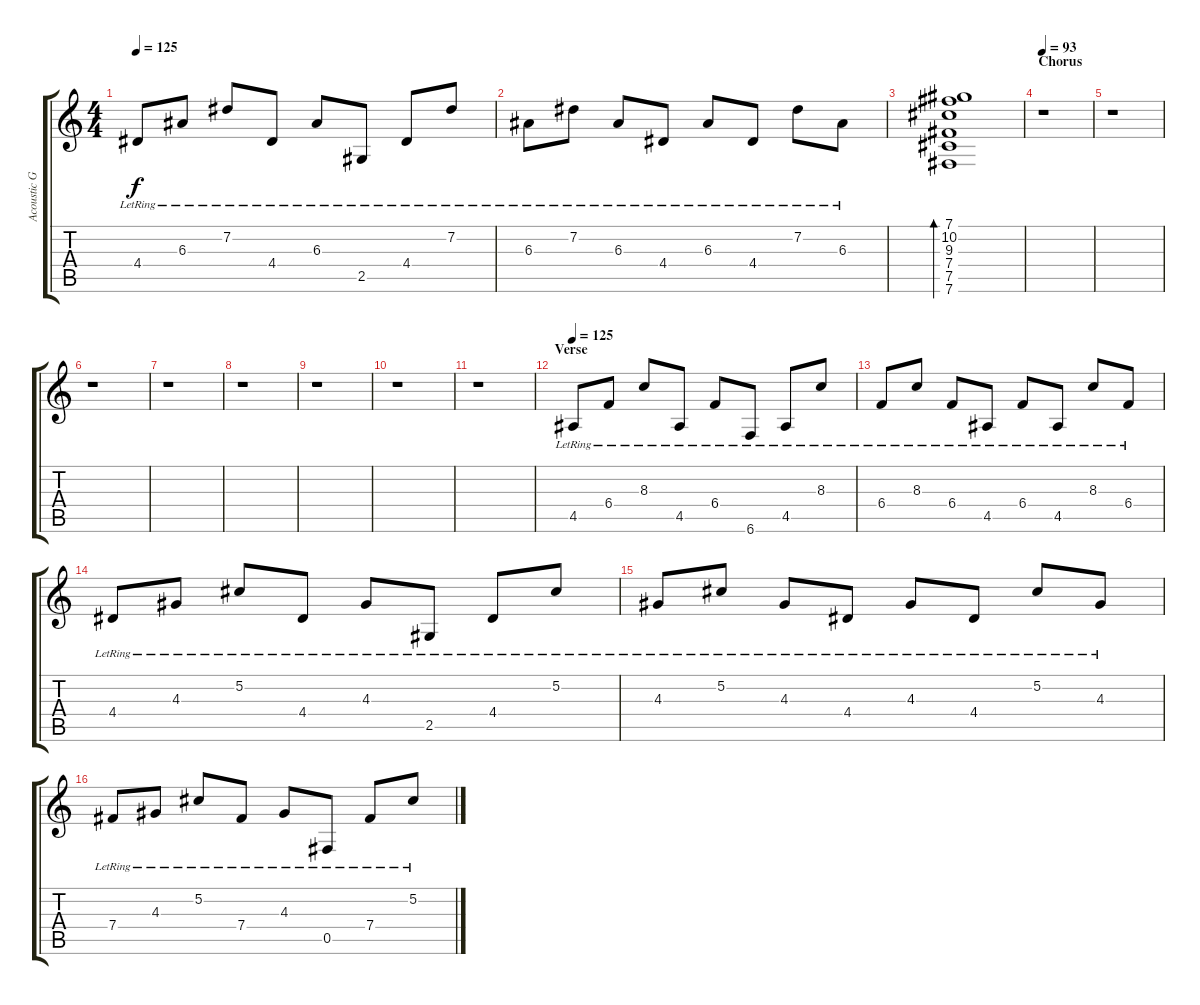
\track ("Acoustic Guitar 2" "Acoustic G") {instrument acousticguitarsteel}
\staff {score tabs}
\tuning (Db4 Ab3 E3 B2 Gb2 B1) {hide}
\ts (4 4)
\tempo 125
\clef g2
\ks c
4.4{lr}.8{dy f} 6.3{lr}.8 7.2{lr}.8 4.4{lr}.8 6.3{lr}.8 2.5{lr}.8 4.4{lr}.8 7.2{lr}.8 |
6.3{lr}.8 7.2{lr}.8 6.3{lr}.8 4.4{lr}.8 6.3{lr}.8 4.4{lr}.8 7.2{lr}.8 6.3{lr}.8 |
(7.1 10.2 9.3 7.4 7.5 7.6).1{bd 240} |
\section ("" "Chorus")
\tempo 93
r.1 |
r.1 |
r.1 |
r.1 |
r.1 |
r.1 |
r.1 |
r.1 |
\section ("" "Verse")
\tempo 125
4.5{lr}.8 6.4{lr}.8 8.3{lr}.8 4.5{lr}.8 6.4{lr}.8 6.6{lr}.8 4.5{lr}.8 8.3{lr}.8 |
6.4{lr}.8 8.3{lr}.8 6.4{lr}.8 4.5{lr}.8 6.4{lr}.8 4.5{lr}.8 8.3{lr}.8 6.4{lr}.8 |
4.4{lr}.8 4.3{lr}.8 5.2{lr}.8 4.4{lr}.8 4.3{lr}.8 2.5{lr}.8 4.4{lr}.8 5.2{lr}.8 |
4.3{lr}.8 5.2{lr}.8 4.3{lr}.8 4.4{lr}.8 4.3{lr}.8 4.4{lr}.8 5.2{lr}.8 4.3{lr}.8 |
7.4{lr}.8 4.3{lr}.8 5.2{lr}.8 7.4{lr}.8 4.3{lr}.8 0.5{lr}.8 7.4{lr}.8 5.2{lr}.8
